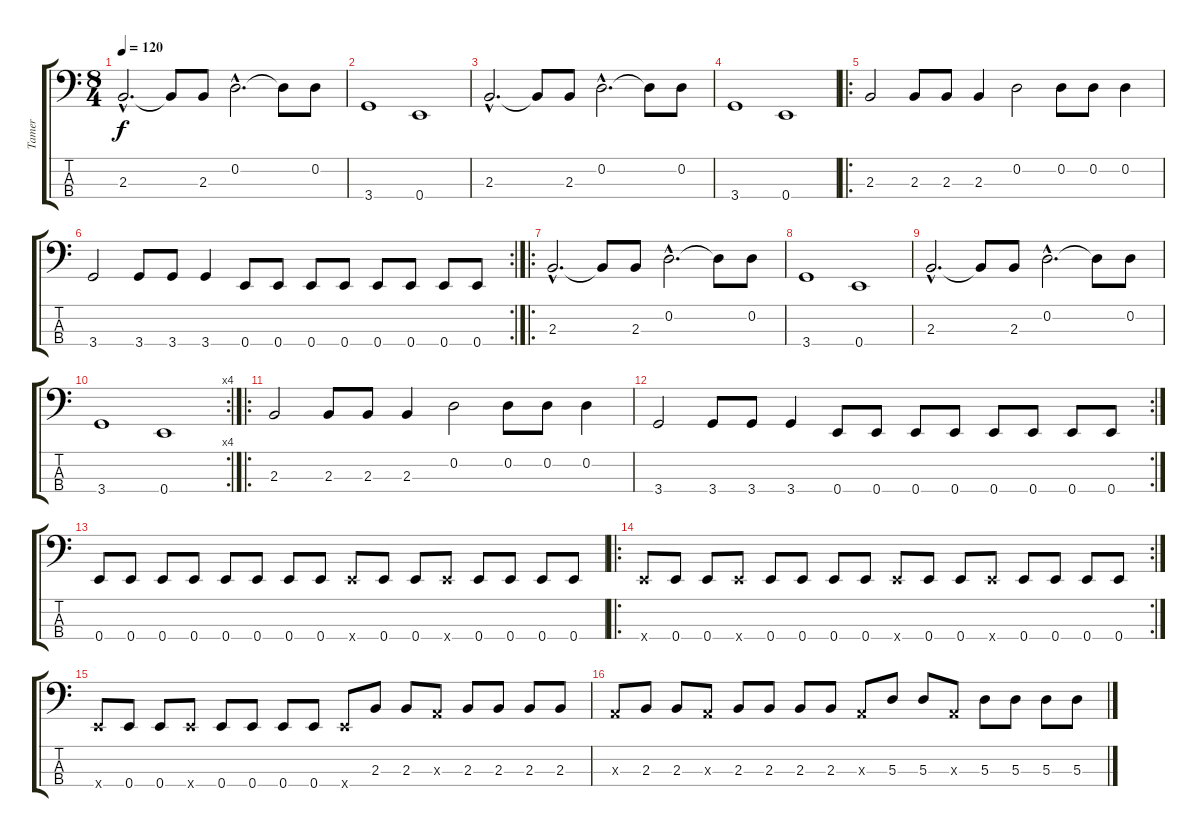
\track ("Tamer" "Tamer") {instrument electricbassfinger}
\staff {score tabs}
\tuning (G2 D2 A1 E1) {hide}
\ts (8 4)
\tempo 120
\clef f4
\ks c
2.3{hac}.2{d dy f instrument electricbassfinger} 2.3{t}.8 2.3.8 0.2{hac}.2{d} 0.2{t}.8 0.2.8 |
3.4.1 0.4.1 |
2.3{hac}.2{d} 2.3{t}.8 2.3.8 0.2{hac}.2{d} 0.2{t}.8 0.2.8 |
3.4.1 0.4.1 |
\ro
2.3.2 2.3.8 2.3.8 2.3.4 0.2.2 0.2.8 0.2.8 0.2.4 |
\rc 2
3.4.2 3.4.8 3.4.8 3.4.4 0.4.8 0.4.8 0.4.8 0.4.8 0.4.8 0.4.8 0.4.8 0.4.8 |
\ro
2.3{hac}.2{d} 2.3{t}.8 2.3.8 0.2{hac}.2{d} 0.2{t}.8 0.2.8 |
3.4.1 0.4.1 |
2.3{hac}.2{d} 2.3{t}.8 2.3.8 0.2{hac}.2{d} 0.2{t}.8 0.2.8 |
\rc 4
3.4.1 0.4.1 |
\ro
2.3.2 2.3.8 2.3.8 2.3.4 0.2.2 0.2.8 0.2.8 0.2.4 |
\rc 2
3.4.2 3.4.8 3.4.8 3.4.4 0.4.8 0.4.8 0.4.8 0.4.8 0.4.8 0.4.8 0.4.8 0.4.8 |
0.4.8 0.4.8 0.4.8 0.4.8 0.4.8 0.4.8 0.4.8 0.4.8 0.4{x}.8 0.4.8 0.4.8 0.4{x}.8 0.4.8 0.4.8 0.4.8 0.4.8 |
\ro
\rc 2
0.4{x}.8 0.4.8 0.4.8 0.4{x}.8 0.4.8 0.4.8 0.4.8 0.4.8 0.4{x}.8 0.4.8 0.4.8 0.4{x}.8 0.4.8 0.4.8 0.4.8 0.4.8 |
0.4{x}.8 0.4.8 0.4.8 0.4{x}.8 0.4.8 0.4.8 0.4.8 0.4.8 0.4{x}.8 2.3.8 2.3.8 0.3{x}.8 2.3.8 2.3.8 2.3.8 2.3.8 |
0.3{x}.8 2.3.8 2.3.8 0.3{x}.8 2.3.8 2.3.8 2.3.8 2.3.8 0.3{x}.8 5.3.8 5.3.8 0.3{x}.8 5.3.8 5.3.8 5.3.8 5.3.8
